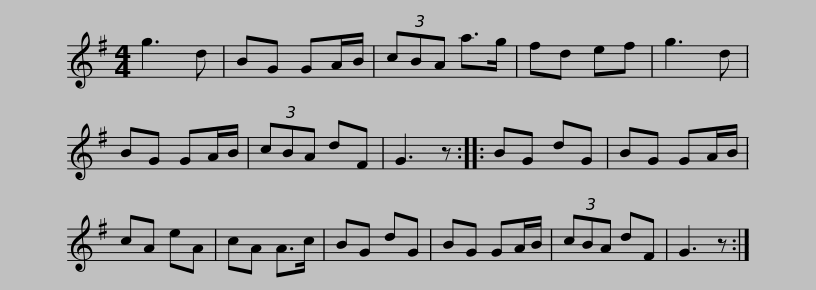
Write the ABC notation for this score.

X:1
L:1/8
M:4/4
I:linebreak $
K:G
V:1 treble
V:1
 g3 d | BG GA/B/ | (3cBA a>g | fd ef | g3 d | %5
 BG GA/B/ | (3cBA dF | G3 z :: BG dG | BG GA/B/ |$ %10
 cA eA | cA A>c | BG dG | BG GA/B/ | (3cBA dF | %15
 G3 z :| %16
